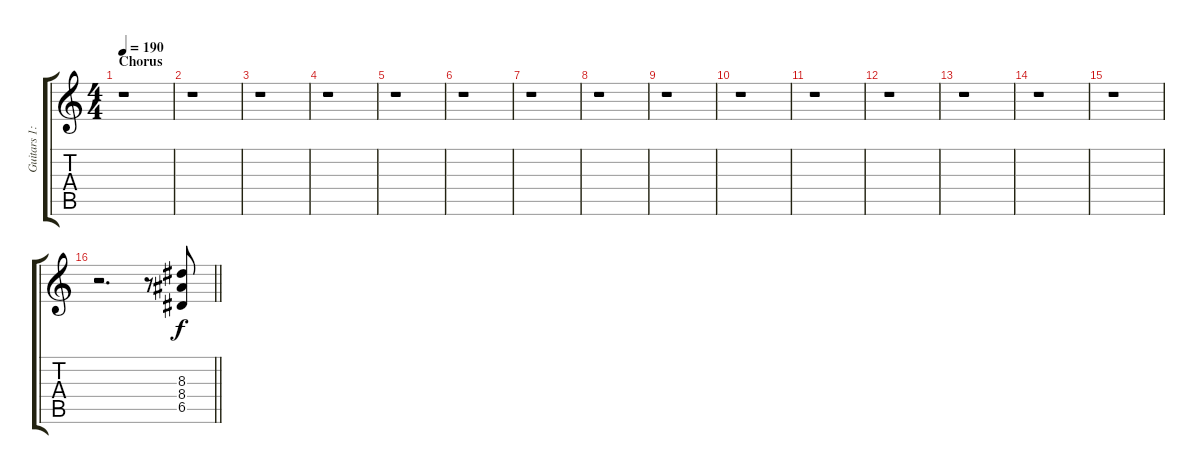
\track ("Guitars 1: (Rhythm)" "Guitars 1:") {instrument distortionguitar}
\staff {score tabs}
\tuning (E4 B3 G3 D3 A2 E2) {hide}
\ts (4 4)
\section ("" "Chorus")
\tempo 190
\clef g2
\ks c
r.1{dy f} |
r.1 |
r.1 |
r.1 |
r.1 |
r.1 |
r.1 |
r.1 |
r.1 |
r.1 |
r.1 |
r.1 |
r.1 |
r.1 |
r.1 |
\barLineRight lightlight
r.2{d} r.8 (8.3 8.4 6.5).8
